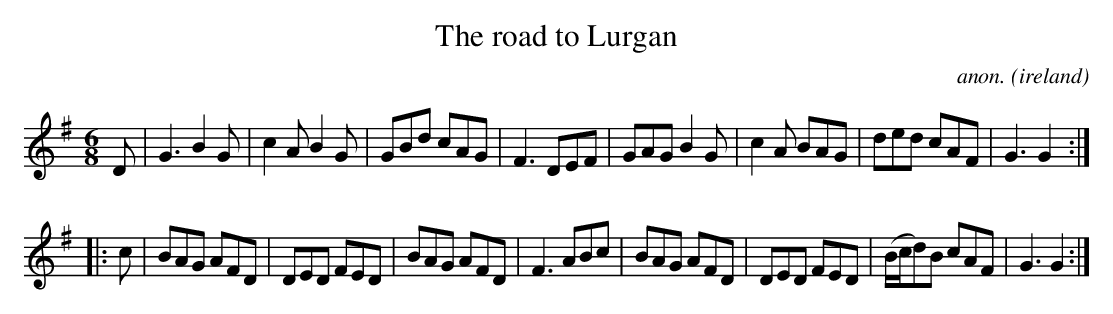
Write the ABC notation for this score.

X:1
T:The road to Lurgan
O:ireland
C:anon.
M:6/8
L:1/8
K:G
D|G3 B2G|c2A B2G|GBd cAG|F3 DEF|GAG B2G|c2A BAG|ded cAF|G3 G2:|
|:c|BAG AFD|DED FED|BAG AFD|F3 ABc|BAG AFD|DED FED|(B/c/d)B cAF|G3 G2:|
